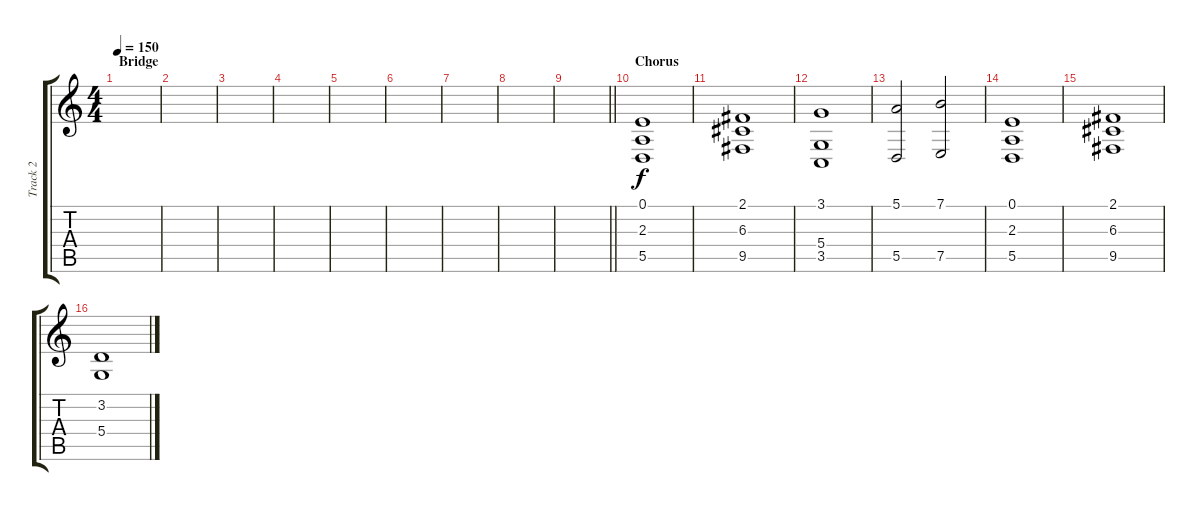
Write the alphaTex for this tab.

\track ("Track 2" "Track 2") {instrument pad1newage}
\staff {score tabs}
\tuning (E4 B3 G3 D3 A2 E2) {hide}
\ts (4 4)
\section ("" "Bridge")
\tempo 150
\clef g2
\ks c
|
|
|
|
|
|
|
|
\barLineRight lightlight
|
\section ("" "Chorus")
(0.1 2.3 5.5).1 |
(2.1 6.3 9.5).1 |
(3.1 5.4 3.5).1 |
(5.1 5.5).2 (7.1 7.5).2 |
(0.1 2.3 5.5).1 |
(2.1 6.3 9.5).1 |
(3.2 5.4).1
